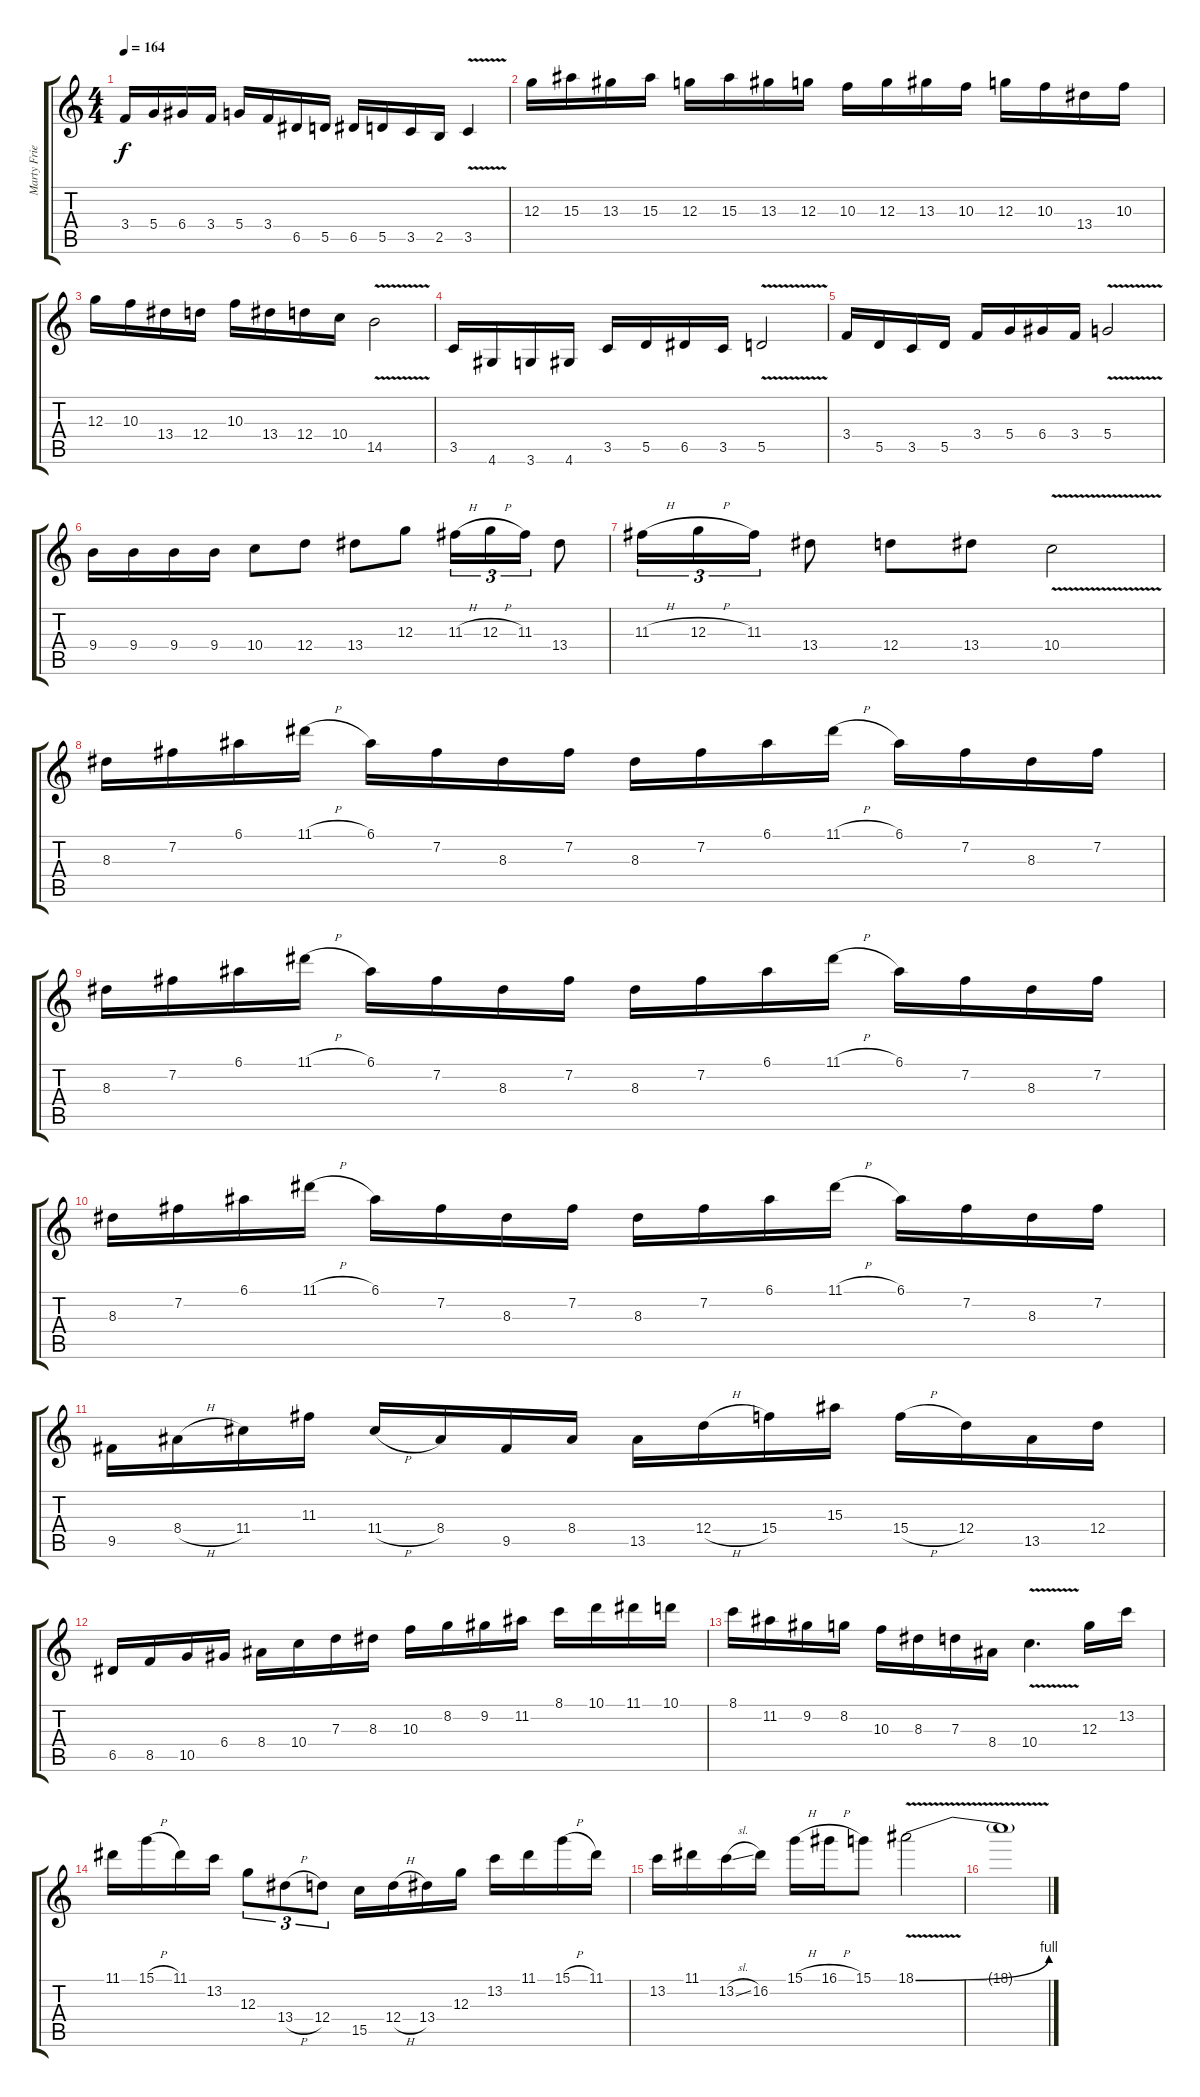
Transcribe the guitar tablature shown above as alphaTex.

\track ("Marty Friedman" "Marty Frie") {instrument distortionguitar}
\staff {score tabs}
\tuning (E4 B3 G3 D3 A2 E2) {hide}
\ts (4 4)
\tempo 164
\clef g2
\ks c
3.4.16{dy f} 5.4.16 6.4.16 3.4.16 5.4.16 3.4.16 6.5.16 5.5.16 6.5.16 5.5.16 3.5.16 2.5.16 3.5{v}.4 |
12.3.16 15.3.16 13.3.16 15.3.16 12.3.16 15.3.16 13.3.16 12.3.16 10.3.16 12.3.16 13.3.16 10.3.16 12.3.16 10.3.16 13.4.16 10.3.16 |
12.3.16 10.3.16 13.4.16 12.4.16 10.3.16 13.4.16 12.4.16 10.4.16 14.5{v}.2 |
3.5.16 4.6.16 3.6.16 4.6.16 3.5.16 5.5.16 6.5.16 3.5.16 5.5{v}.2 |
3.4.16 5.5.16 3.5.16 5.5.16 3.4.16 5.4.16 6.4.16 3.4.16 5.4{v}.2 |
9.4.16 9.4.16 9.4.16 9.4.16 10.4.8 12.4.8 13.4.8 12.3.8 11.3{h}.16{tu (3 2)} 12.3{h}.16{tu (3 2)} 11.3.16{tu (3 2)} 13.4.8 |
11.3{h}.16{tu (3 2)} 12.3{h}.16{tu (3 2)} 11.3.16{tu (3 2)} 13.4.8 12.4.8 13.4.8 10.4{v}.2 |
8.3.16 7.2.16 6.1.16 11.1{h}.16 6.1.16 7.2.16 8.3.16 7.2.16 8.3.16 7.2.16 6.1.16 11.1{h}.16 6.1.16 7.2.16 8.3.16 7.2.16 |
8.3.16 7.2.16 6.1.16 11.1{h}.16 6.1.16 7.2.16 8.3.16 7.2.16 8.3.16 7.2.16 6.1.16 11.1{h}.16 6.1.16 7.2.16 8.3.16 7.2.16 |
8.3.16 7.2.16 6.1.16 11.1{h}.16 6.1.16 7.2.16 8.3.16 7.2.16 8.3.16 7.2.16 6.1.16 11.1{h}.16 6.1.16 7.2.16 8.3.16 7.2.16 |
9.5.16 8.4{h}.16 11.4.16 11.3.16 11.4{h}.16 8.4.16 9.5.16 8.4.16 13.5.16 12.4{h}.16 15.4.16 15.3.16 15.4{h}.16 12.4.16 13.5.16 12.4.16 |
6.5.16 8.5.16 10.5.16 6.4.16 8.4.16 10.4.16 7.3.16 8.3.16 10.3.16 8.2.16 9.2.16 11.2.16 8.1.16 10.1.16 11.1.16 10.1.16 |
8.1.16 11.2.16 9.2.16 8.2.16 10.3.16 8.3.16 7.3.16 8.4.16 10.4{v}.4{d} 12.3.16 13.2.16 |
11.1.16 15.1{h}.16 11.1.16 13.2.16 12.3.8{tu (3 2)} 13.4{h}.8{tu (3 2)} 12.4.8{tu (3 2)} 15.5.16 12.4{h}.16 13.4.16 12.3.16 13.2.16 11.1.16 15.1{h}.16 11.1.16 |
13.2.16 11.1.16 13.2{sl}.16 16.2.16 15.1{h}.16 16.1{h}.16 15.1.8 18.1{be (bend 0 0 60 4) v}.2 |
18.1{t}.1
